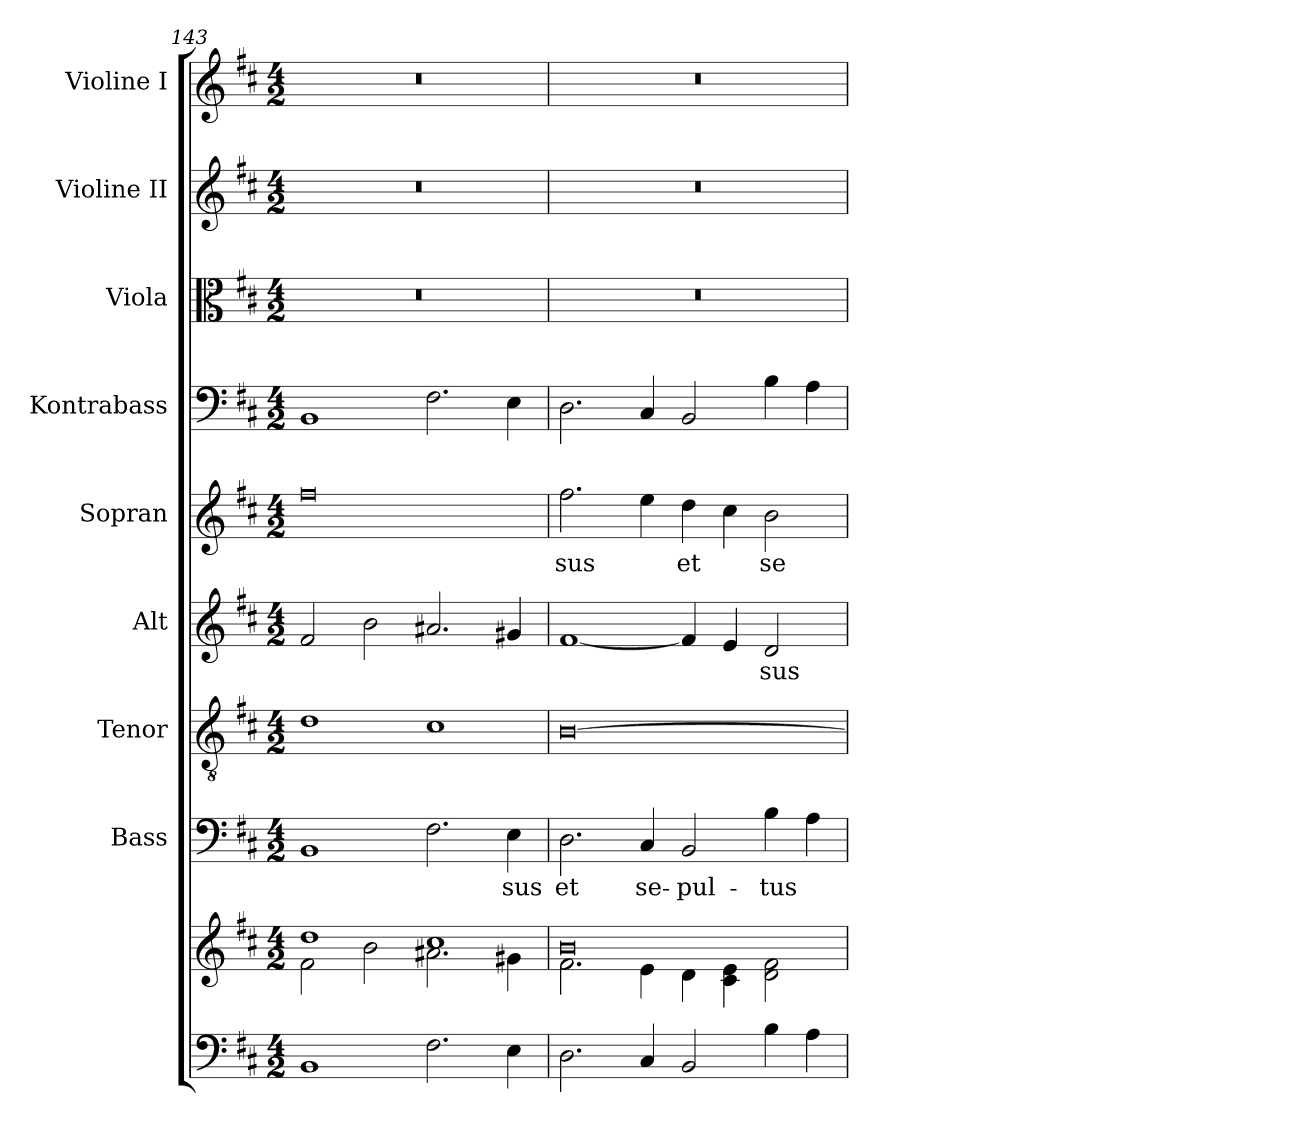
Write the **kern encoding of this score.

**kern	**kern	**kern	**text	**kern	**kern	**text	**kern	**text	**kern	**kern	**kern	**kern
*part9	*part9	*part8	*part8	*part7	*part6	*part6	*part5	*part5	*part4	*part3	*part2	*part1
*staff10	*staff9	*staff8	*staff8	*staff7	*staff6	*staff6	*staff5	*staff5	*staff4	*staff3	*staff2	*staff1
*	*	*I"Bass	*	*I"Tenor	*I"Alt	*	*I"Sopran	*	*I"Kontrabass	*I"Viola	*I"Violine II	*I"Violine I
*	*	*I'B.	*	*I'T.	*I'A.	*	*I'S.	*	*I'Kb.	*I'Vla.	*I'Vl. II	*I'Vl. I
*clefF4	*clefG2	*clefF4	*	*clefGv2	*clefG2	*	*clefG2	*	*clefF4	*clefC3	*clefG2	*clefG2
*	*	*	*	*	*	*	*	*	*ITrd7c12	*	*	*
*k[f#c#]	*k[f#c#]	*k[f#c#]	*	*k[f#c#]	*k[f#c#]	*	*k[f#c#]	*	*k[f#c#]	*k[f#c#]	*k[f#c#]	*k[f#c#]
*D:	*D:	*D:	*	*D:	*D:	*	*D:	*	*D:	*D:	*D:	*D:
*M4/2	*M4/2	*M4/2	*	*M4/2	*M4/2	*	*M4/2	*	*M4/2	*M4/2	*M4/2	*M4/2
=143	=143	=143	=143	=143	=143	=143	=143	=143	=143	=143	=143	=143
*	*^	*	*	*	*	*	*	*	*	*	*	*
1BB	1dd	2f#\	1BB	.	1d	2f#/	.	0ff#	.	1BBB	0r	0r	0r
.	.	2b\	.	.	.	2b\	.	.	.	.	.	.	.
2.F#\	1cc#	2.a#X\	2.F#\	.	1c#	2.a#X/	.	.	.	2.FF#\	.	.	.
!	!	!	!	!LO:LY:b	!	!	!	!	!	!	!	!	!
4E\	.	4g#X\	4E\	-sus	.	4g#X/	.	.	.	4EE\	.	.	.
=144	=144	=144	=144	=144	=144	=144	=144	=144	=144	=144	=144	=144	=144
!	!	!	!	!LO:LY:b	!	!	!	!	!LO:LY:b	!	!	!	!
2.D\	0b	2.f#\	2.D\	et	[0B	[1f#	.	2.ff#\	-sus	2.DD\	0r	0r	0r
!	!	!	!	!LO:LY:b	!	!	!	!	!	!	!	!	!
4C#/	.	4e\	4C#/	se-	.	.	.	4ee\	.	4CC#/	.	.	.
!	!	!	!	!LO:LY:b	!	!	!	!	!LO:LY:b	!	!	!	!
2BB/	.	4d\	2BB/	-pul-	.	4f#/]	.	4dd\	et	2BBB/	.	.	.
.	.	4c#\ 4e\	.	.	.	4e/	.	4cc#\	.	.	.	.	.
!	!	!	!	!LO:LY:b	!	!	!LO:LY:b	!	!LO:LY:b	!	!	!	!
4B\	.	2d\ 2f#\	4B\	-tus	.	2d/	-sus	2b\	se-	4BB\	.	.	.
4A\	.	.	4A\	.	.	.	.	.	.	4AA\	.	.	.
*	*v	*v	*	*	*	*	*	*	*	*	*	*	*
=	=	=	=	=	=	=	=	=	=	=	=	=
*-	*-	*-	*-	*-	*-	*-	*-	*-	*-	*-	*-	*-
